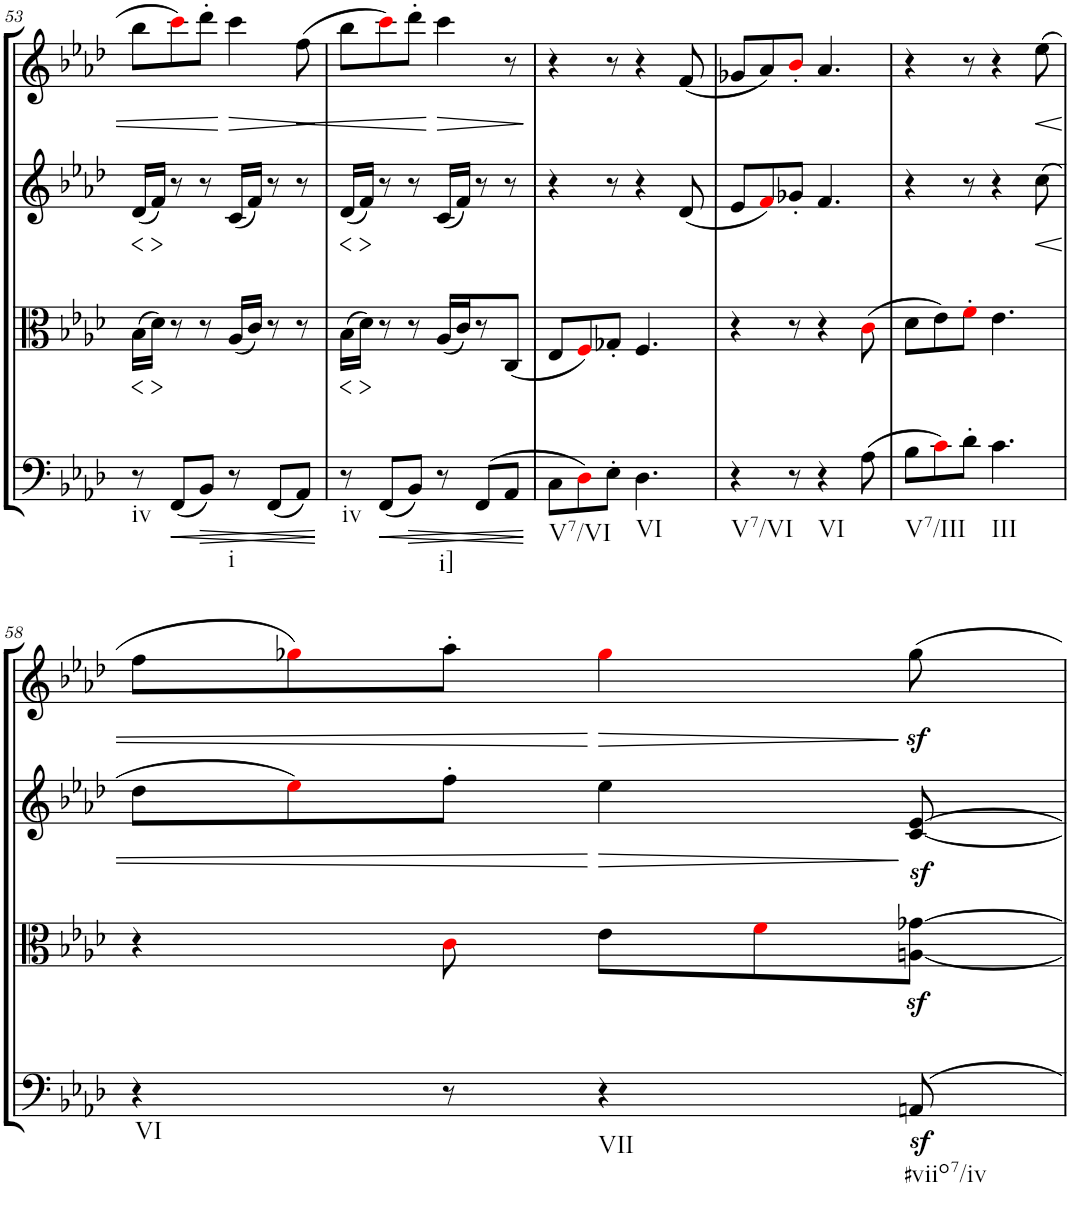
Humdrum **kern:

**kern	**dynam	**kern	**dynam	**kern	**dynam	**kern	**dynam
*part4	*part4	*part3	*part3	*part2	*part2	*part1	*part1
*staff4	*staff4	*staff3	*staff3	*staff2	*staff2	*staff1	*staff1
*I"Cello	*	*I"Viola	*	*I"2nd Violin	*	*I"1st Violin	*
*	*	*I'Vla	*	*I'Vln	*	*I'Vln	*
!!LO:PB:g=z
*clefF4	*	*clefC3	*	*clefG2	*	*clefG2	*
*k[b-e-a-d-]	*	*k[b-e-a-d-]	*	*k[b-e-a-d-]	*	*k[b-e-a-d-]	*
*M6/8	*	*M6/8	*	*M6/8	*	*M6/8	*
=53	=53	=53	=53	=53	=53	=53	=53
!LO:TX:b:t=iv	!	!	!	!	!	!	!
!	!	!	!LO:HP:b	!	!LO:HP:b	!	!
8r	.	(16B-\LL	<	(16d-/LL	<	8bb-\L	.
!	!	!	!LO:HP:n=1:b	!	!LO:HP:n=1:b	!	!
.	.	16d-\JJ)	[ >	16f/JJ)	[ >	.	.
!	!LO:HP:b	!	!	!	!	!	!
(8FF/L	<	8r	]	8r	]	8ccci\	.
!	!LO:HP:b	!	!	!	!	!	!
8BB-/J)	>	8r	.	8r	.	8ddd-'\J	.
!LO:TX:b:t=i	!	!	!	!	!	!	!
!	!	!	!	!	!	!	!LO:HP:b
8r	.	(16A-/LL	.	(16c/LL	.	4ccc\	>
.	.	16c/JJ)	.	16f/JJ)	.	.	.
(8FF/L	.	8r	.	8r	.	.	.
!	!	!	!	!	!	!	!LO:HP:b
8AA-/J)	.	8r	.	8r	.	(8ff\	<
.	[ ]	.	.	.	.	.	]
=54	=54	=54	=54	=54	=54	=54	=54
!LO:TX:b:t=iv	!	!	!	!	!	!	!
!	!	!	!LO:HP:b	!	!LO:HP:b	!	!
8r	.	(16B-\LL	<	(16d-/LL	<	8bb-\L	.
!	!	!	!LO:HP:n=1:b	!	!LO:HP:n=1:b	!	!
.	.	16d-\JJ)	[ >	16f/JJ)	[ >	.	.
!	!LO:HP:b	!	!	!	!	!	!
(8FF/L	<	8r	]	8r	]	8ccci\)	.
!	!LO:HP:b	!	!	!	!	!	!
8BB-/J)	>	8r	.	8r	.	8ddd-'\J	.
!LO:TX:b:t=i]	!	!	!	!	!	!	!
!	!	!	!	!	!	!	!LO:HP:n=1:b
8r	.	(16A-/LL	.	(16c/LL	.	4ccc\	[ >
.	.	16c/J)	.	16f/JJ)	.	.	.
(8FF/L	.	8r	.	8r	.	.	.
8AA-/J	.	(8C/J	.	8r	.	8r	.
.	[ ]	.	.	.	.	.	]
=55	=55	=55	=55	=55	=55	=55	=55
!LO:TX:b:t=V7/VI	!	!	!	!	!	!	!
8C\L	.	8E-/L	.	4r	.	4r	.
8D-i\)	.	8Fi/)	.	.	.	.	.
8E-'\J	.	8G-X'/J	.	8r	.	8r	.
!LO:TX:b:t=VI	!	!	!	!	!	!	!
4.D-\	.	4.F/	.	4r	.	4r	.
.	.	.	.	(8d-/	.	(8f/	.
=56	=56	=56	=56	=56	=56	=56	=56
!LO:TX:b:t=V7/VI	!	!	!	!	!	!	!
4r	.	4r	.	8e-/L	.	8g-X/L	.
.	.	.	.	8fi/)	.	8a-/)	.
8r	.	8r	.	8g-X'/J	.	8b-'i/J	.
!LO:TX:b:t=VI	!	!	!	!	!	!	!
4r	.	4r	.	4.f/	.	4.a-/	.
(8A-\	.	(8ci\	.	.	.	.	.
=57	=57	=57	=57	=57	=57	=57	=57
!LO:TX:b:t=V7/III	!	!	!	!	!	!	!
8B-\L	.	8d-\L	.	4r	.	4r	.
8ci\)	.	8e-\)	.	.	.	.	.
8d-'\J	.	8f'i\J	.	8r	.	8r	.
!LO:TX:b:t=III	!	!	!	!	!	!	!
4.c\	.	4.e-\	.	4r	.	4r	.
!	!	!	!	!	!LO:HP:b	!	!LO:HP:b
.	.	.	.	(8cc\	<	(8ee-\	<
!!LO:LB:g=z
=58	=58	=58	=58	=58	=58	=58	=58
!LO:TX:b:t=VI	!	!	!	!	!	!	!
4r	.	4r	.	8dd-\L	.	8ff\L	.
.	.	.	.	8ee-i\)	.	8gg-Xi\)	.
8r	.	8ci\	.	8ff'\J	.	8aa-'\J	.
!LO:TX:b:t=VII	!	!	!	!	!	!	!
!	!	!	!	!	!LO:HP:n=1:b	!	!LO:HP:n=1:b
4r	.	8e-\L	.	4ee-\	[ >	4gg-i\	[ >
.	.	8fi\	.	.	.	.	.
!LO:TX:b:t=#viio7/iv	!	!	!	!	!	!	!
8AAnz</	.	[8An\z< [8g-X\z<J	.	[8c/ [8e-/	]	8gg-z<\	]
=	=	=	=	=	=	=	=
*-	*-	*-	*-	*-	*-	*-	*-
